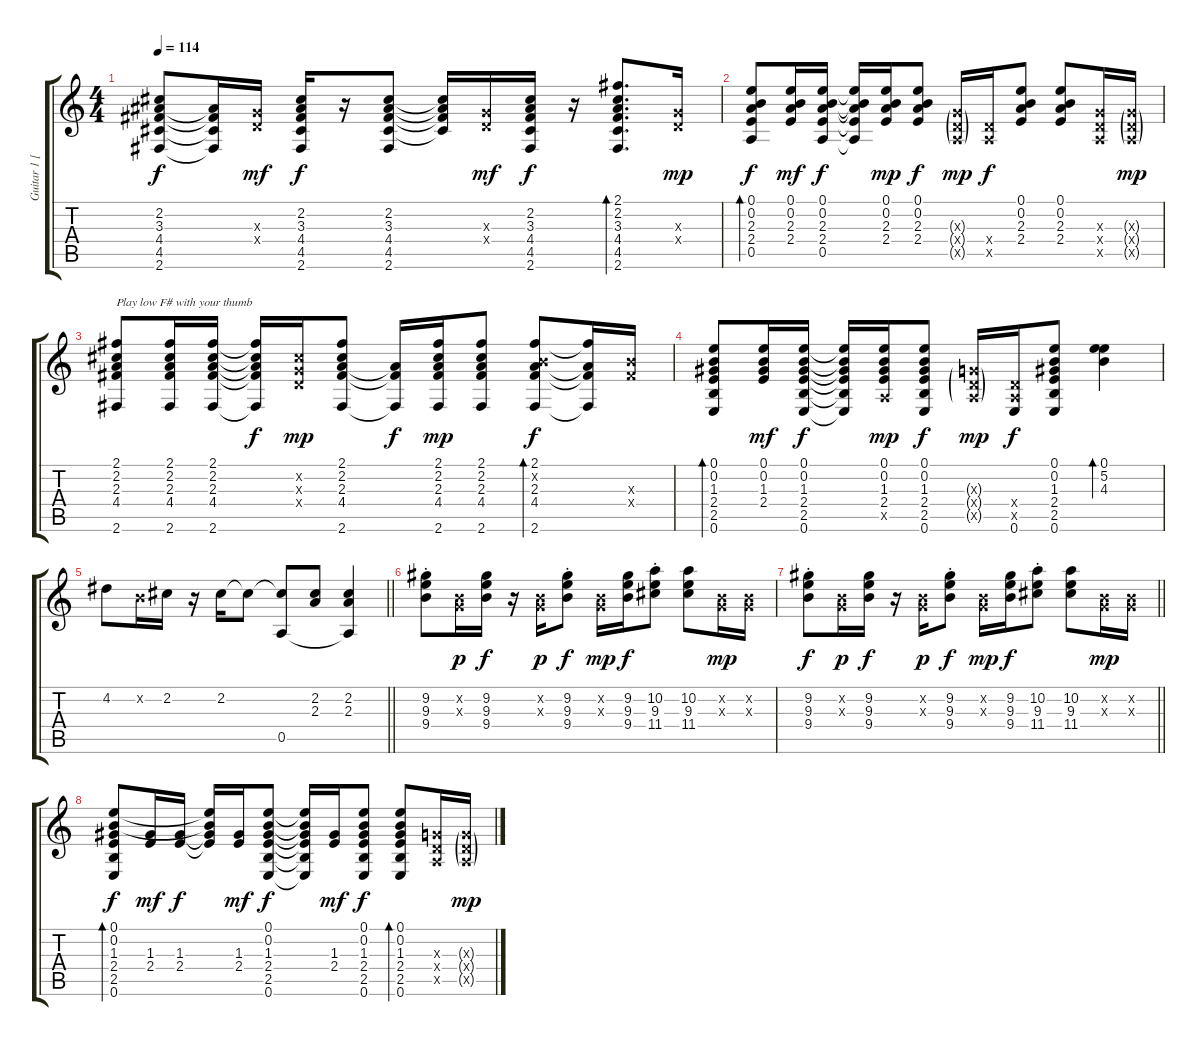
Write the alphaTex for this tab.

\track ("Guitar 1 [Paul]" "Guitar 1 [") {instrument electricguitarclean}
\staff {score tabs}
\tuning (E4 B3 G3 D3 A2 E2) {hide}
\ts (4 4)
\tempo 114
\clef g2
\ks c
(2.2 3.3 4.4 4.5 2.6).8{dy f} (3.3{t} 4.4{t} 4.5{t} 2.6{t}).16 (0.3{x} 0.4{x}).16{dy mf} (2.2 3.3 4.4 4.5 2.6).16{dy f} r.16 (2.2 3.3 4.4 4.5 2.6).8 (2.2{t} 3.3{t} 4.4{t} 4.5{t}).16 (0.3{x} 0.4{x}).16{dy mf} (2.2 3.3 4.4 4.5 2.6).16{dy f} r.16 (2.1 2.2 3.3 4.4 4.5 2.6).8{d bd 60} (0.3{x} 0.4{x}).16{dy mp} |
(0.1 0.2 2.3 2.4 0.5).8{bd 60 dy f} (0.1 0.2 2.3 2.4).16{dy mf} (0.1 0.2 2.3 2.4 0.5).16{dy f} (0.1{t} 0.2{t} 2.3{t} 2.4{t} 0.5{t}).16 (0.1 0.2 2.3 2.4).16{dy mp} (0.1 0.2 2.3 2.4).8{dy f} (0.3{g x} 0.4{g x} 0.5{g x}).16{dy mp} (0.4{x} 0.5{x}).16{dy f} (0.1 0.2 2.3 2.4).8 (0.1 0.2 2.3 2.4).8 (0.3{x} 0.4{x} 0.5{x}).16 (0.3{g x} 0.4{g x} 0.5{g x}).16{dy mp} |
(2.1 2.2 2.3 4.4 2.6).8{txt "Play low F# with your thumb"} (2.1 2.2 2.3 4.4 2.6).16 (2.1 2.2 2.3 4.4 2.6).16 (2.1{t} 2.2{t} 2.3{t} 4.4{t} 2.6{t}).16{dy f} (2.2{x} 0.3{x} 0.4{x}).16{dy mp} (2.1 2.2 2.3 4.4 2.6).8 (2.3{t} 4.4{t} 2.6{t}).16{dy f} (2.1 2.2 2.3 4.4 2.6).16{dy mp} (2.1 2.2 2.3 4.4 2.6).8 (2.1 0.2{x} 2.3 4.4 2.6).8{bd 60 dy f} (2.1{t} 2.3{t} 4.4{t} 2.6{t}).16 (4.3{x} 4.4{x}).16 |
(0.1 0.2 1.3 2.4 2.5 0.6).8{bd 60} (0.1 0.2 1.3 2.4).16{dy mf} (0.1 0.2 1.3 2.4 2.5 0.6).16{dy f} (0.1{t} 0.2{t} 1.3{t} 2.4{t} 2.5{t} 0.6{t}).16 (0.1 0.2 1.3 2.4 0.5{x}).16{dy mp} (0.1 0.2 1.3 2.4 2.5 0.6).8{dy f} (0.3{g x} 0.4{g x} 0.5{g x}).16{dy mp} (0.4{x} 0.5{x} 0.6).16{dy f} (0.1 0.2 1.3 2.4 2.5 0.6).8 (0.1 5.2 4.3).4{bd 60 volume 10} |
\barLineRight lightlight
4.2.8 0.2{x}.16 2.2.16 r.16 2.2.16 2.2{t}.8 (2.2{t} 0.5).8 (2.2 2.3).8 (2.2 2.3 0.5{t}).4 |
(9.2{st} 9.3{st} 9.4{st}).8{volume 14} (0.2{x} 0.3{x}).16{dy p} (9.2 9.3 9.4).16{dy f} r.16 (0.2{x} 0.3{x}).16{dy p} (9.2{st} 9.3{st} 9.4{st}).8{dy f} (0.2{x} 0.3{x}).16{dy mp} (9.2 9.3 9.4).16{dy f} (10.2{st} 9.3{st} 11.4{st}).8 (10.2 9.3 11.4).8 (0.2{x} 0.3{x}).16{dy mp} (0.2{x} 0.3{x}).16 |
\barLineRight lightlight
(9.2{st} 9.3{st} 9.4{st}).8{dy f} (0.2{x} 0.3{x}).16{dy p} (9.2 9.3 9.4).16{dy f} r.16 (0.2{x} 0.3{x}).16{dy p} (9.2{st} 9.3{st} 9.4{st}).8{dy f} (0.2{x} 0.3{x}).16{dy mp} (9.2 9.3 9.4).16{dy f} (10.2{st} 9.3{st} 11.4{st}).8 (10.2 9.3 11.4).8 (0.2{x} 0.3{x}).16{dy mp} (0.2{x} 0.3{x}).16 |
(0.1 0.2 1.3 2.4 2.5 0.6).8{bd 60 dy f volume 12} (1.3 2.4).16{dy mf} (1.3 2.4).16{dy f} (0.1{t} 0.2{t} 1.3{t} 2.4{t}).16 (1.3 2.4).16{dy mf} (0.1 0.2 1.3 2.4 2.5 0.6).8{dy f} (0.1{t} 0.2{t} 1.3{t} 2.4{t} 2.5{t} 0.6{t}).16 (1.3 2.4).16{dy mf} (0.1 0.2 1.3 2.4 2.5 0.6).8{dy f} (0.1 0.2 1.3 2.4 2.5 0.6).8{bd 60} (0.3{x} 0.4{x} 0.5{x}).16 (0.3{g x} 0.4{g x} 0.5{g x}).16{dy mp}
